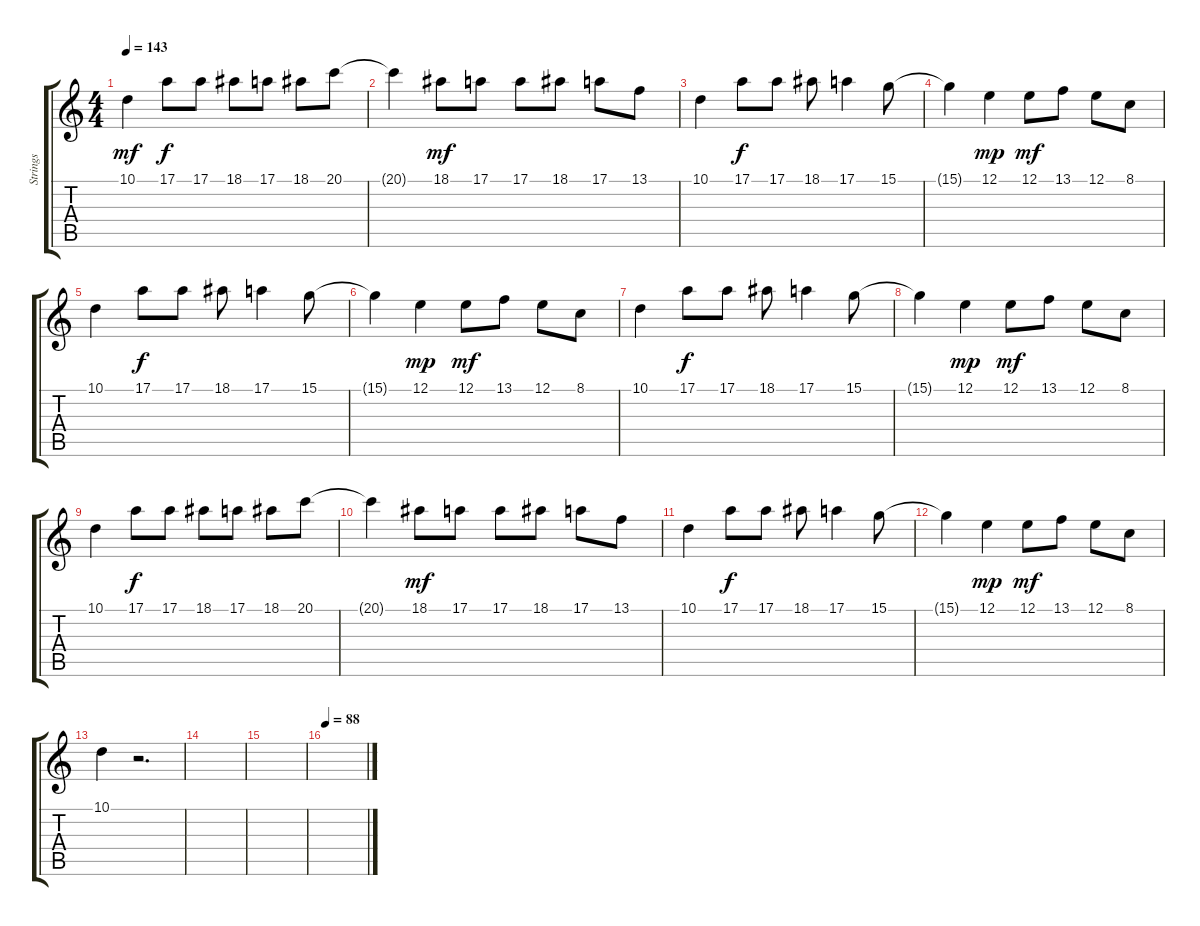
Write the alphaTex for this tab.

\track ("Strings" "Strings") {instrument synthstrings1}
\staff {score tabs}
\tuning (E4 B3 G3 D3 A2 E2) {hide}
\ts (4 4)
\tempo 143
\clef g2
\ks c
10.1.4{dy mf} 17.1.8{dy f} 17.1.8 18.1.8 17.1.8 18.1.8 20.1.8 |
20.1{t}.4 18.1.8{dy mf} 17.1.8 17.1.8 18.1.8 17.1.8 13.1.8 |
10.1.4 17.1.8{dy f} 17.1.8 18.1.8 17.1.4 15.1.8 |
15.1{t}.4 12.1.4{dy mp} 12.1.8{dy mf} 13.1.8 12.1.8 8.1.8 |
10.1.4 17.1.8{dy f} 17.1.8 18.1.8 17.1.4 15.1.8 |
15.1{t}.4 12.1.4{dy mp} 12.1.8{dy mf} 13.1.8 12.1.8 8.1.8 |
10.1.4 17.1.8{dy f} 17.1.8 18.1.8 17.1.4 15.1.8 |
15.1{t}.4 12.1.4{dy mp} 12.1.8{dy mf} 13.1.8 12.1.8 8.1.8 |
10.1.4 17.1.8{dy f} 17.1.8 18.1.8 17.1.8 18.1.8 20.1.8 |
20.1{t}.4 18.1.8{dy mf} 17.1.8 17.1.8 18.1.8 17.1.8 13.1.8 |
10.1.4 17.1.8{dy f} 17.1.8 18.1.8 17.1.4 15.1.8 |
15.1{t}.4 12.1.4{dy mp} 12.1.8{dy mf} 13.1.8 12.1.8 8.1.8 |
10.1.4 r.2{d} |
|
|
\tempo 88
